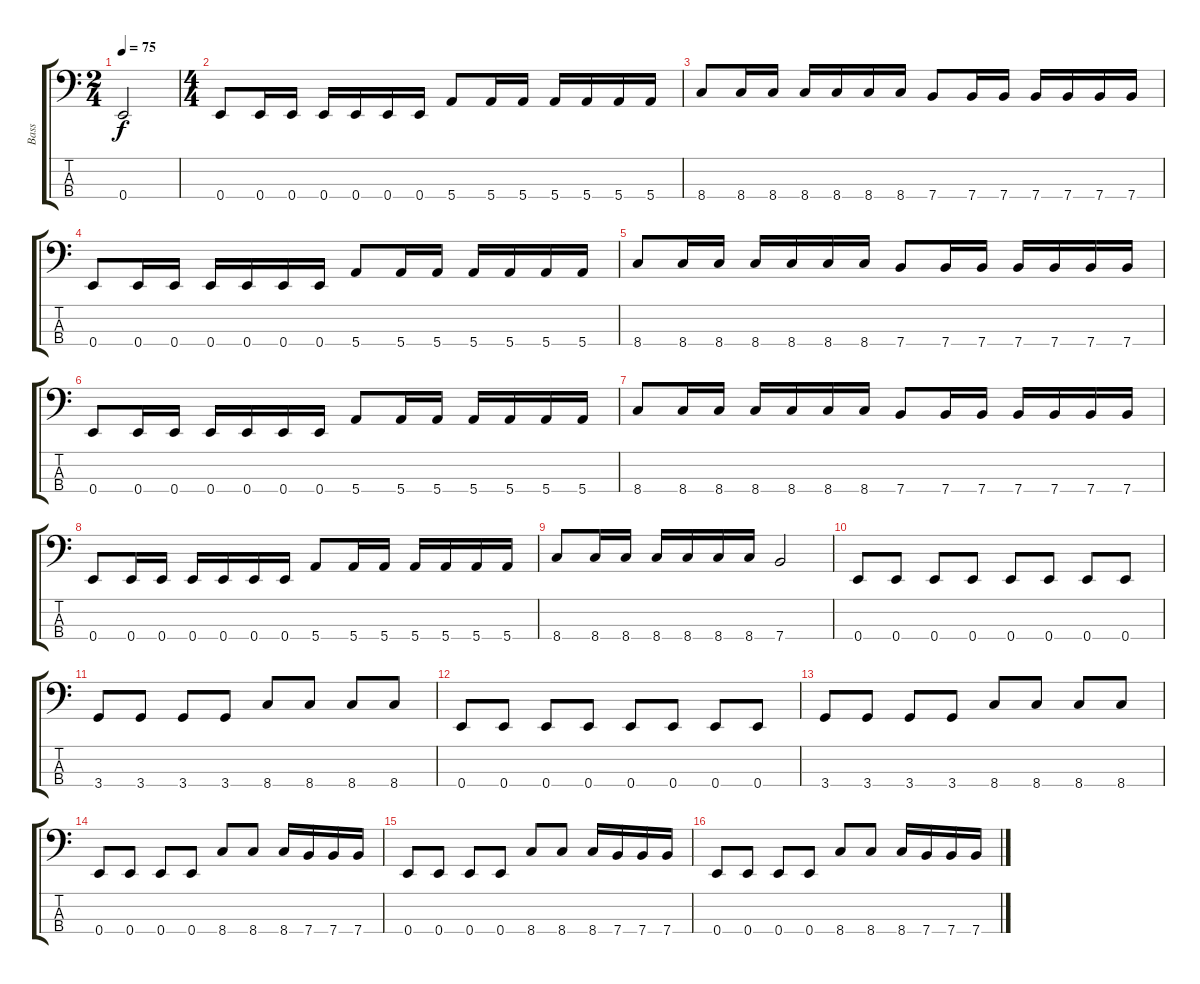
\track ("Bass" "Bass") {instrument electricbassfinger}
\staff {score tabs}
\tuning (G2 D2 A1 E1) {hide}
\ts (2 4)
\tempo 75
\clef f4
\ks c
0.4.2{dy f} |
\ts (4 4)
0.4.8 0.4.16 0.4.16 0.4.16 0.4.16 0.4.16 0.4.16 5.4.8 5.4.16 5.4.16 5.4.16 5.4.16 5.4.16 5.4.16 |
8.4.8 8.4.16 8.4.16 8.4.16 8.4.16 8.4.16 8.4.16 7.4.8 7.4.16 7.4.16 7.4.16 7.4.16 7.4.16 7.4.16 |
0.4.8 0.4.16 0.4.16 0.4.16 0.4.16 0.4.16 0.4.16 5.4.8 5.4.16 5.4.16 5.4.16 5.4.16 5.4.16 5.4.16 |
8.4.8 8.4.16 8.4.16 8.4.16 8.4.16 8.4.16 8.4.16 7.4.8 7.4.16 7.4.16 7.4.16 7.4.16 7.4.16 7.4.16 |
0.4.8 0.4.16 0.4.16 0.4.16 0.4.16 0.4.16 0.4.16 5.4.8 5.4.16 5.4.16 5.4.16 5.4.16 5.4.16 5.4.16 |
8.4.8 8.4.16 8.4.16 8.4.16 8.4.16 8.4.16 8.4.16 7.4.8 7.4.16 7.4.16 7.4.16 7.4.16 7.4.16 7.4.16 |
0.4.8 0.4.16 0.4.16 0.4.16 0.4.16 0.4.16 0.4.16 5.4.8 5.4.16 5.4.16 5.4.16 5.4.16 5.4.16 5.4.16 |
8.4.8 8.4.16 8.4.16 8.4.16 8.4.16 8.4.16 8.4.16 7.4.2 |
0.4.8 0.4.8 0.4.8 0.4.8 0.4.8 0.4.8 0.4.8 0.4.8 |
3.4.8 3.4.8 3.4.8 3.4.8 8.4.8 8.4.8 8.4.8 8.4.8 |
0.4.8 0.4.8 0.4.8 0.4.8 0.4.8 0.4.8 0.4.8 0.4.8 |
3.4.8 3.4.8 3.4.8 3.4.8 8.4.8 8.4.8 8.4.8 8.4.8 |
0.4.8 0.4.8 0.4.8 0.4.8 8.4.8 8.4.8 8.4.16 7.4.16 7.4.16 7.4.16 |
0.4.8 0.4.8 0.4.8 0.4.8 8.4.8 8.4.8 8.4.16 7.4.16 7.4.16 7.4.16 |
0.4.8 0.4.8 0.4.8 0.4.8 8.4.8 8.4.8 8.4.16 7.4.16 7.4.16 7.4.16
